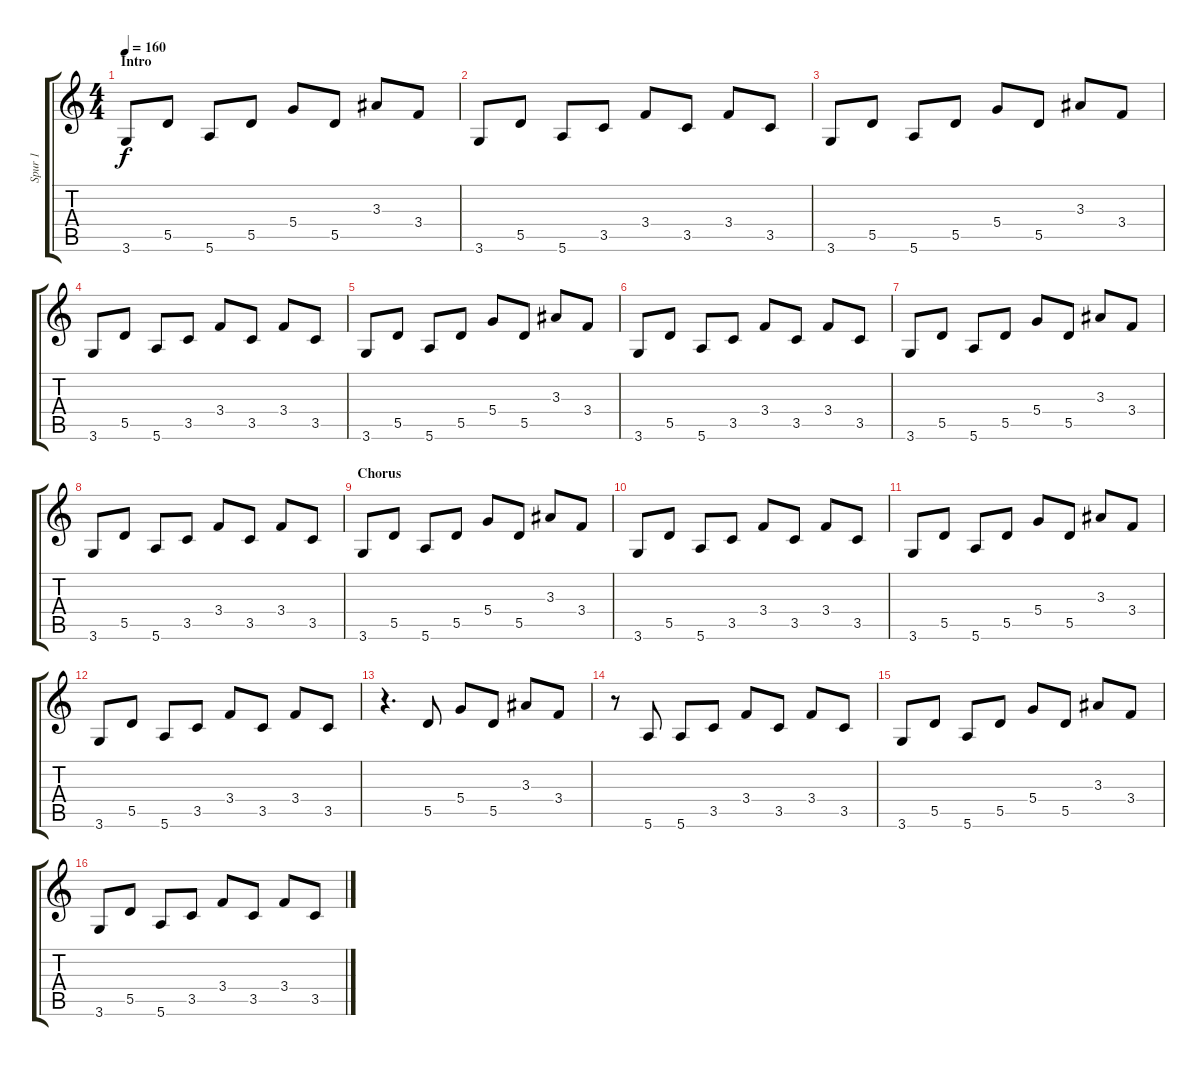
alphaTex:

\track ("Spur 1" "Spur 1") {instrument overdrivenguitar}
\staff {score tabs}
\tuning (E4 B3 G3 D3 A2 E2) {hide}
\ts (4 4)
\section ("" "Intro")
\tempo 160
\clef g2
\ks c
3.6.8{dy f instrument overdrivenguitar} 5.5.8 5.6.8 5.5.8 5.4.8 5.5.8 3.3.8 3.4.8 |
3.6.8 5.5.8 5.6.8 3.5.8 3.4.8 3.5.8 3.4.8 3.5.8 |
3.6.8 5.5.8 5.6.8 5.5.8 5.4.8 5.5.8 3.3.8 3.4.8 |
3.6.8 5.5.8 5.6.8 3.5.8 3.4.8 3.5.8 3.4.8 3.5.8 |
3.6.8 5.5.8 5.6.8 5.5.8 5.4.8 5.5.8 3.3.8 3.4.8 |
3.6.8 5.5.8 5.6.8 3.5.8 3.4.8 3.5.8 3.4.8 3.5.8 |
3.6.8 5.5.8 5.6.8 5.5.8 5.4.8 5.5.8 3.3.8 3.4.8 |
3.6.8 5.5.8 5.6.8 3.5.8 3.4.8 3.5.8 3.4.8 3.5.8 |
\section ("" "Chorus")
3.6.8 5.5.8 5.6.8 5.5.8 5.4.8 5.5.8 3.3.8 3.4.8 |
3.6.8 5.5.8 5.6.8 3.5.8 3.4.8 3.5.8 3.4.8 3.5.8 |
3.6.8 5.5.8 5.6.8 5.5.8 5.4.8 5.5.8 3.3.8 3.4.8 |
3.6.8 5.5.8 5.6.8 3.5.8 3.4.8 3.5.8 3.4.8 3.5.8 |
r.4{d} 5.5.8 5.4.8 5.5.8 3.3.8 3.4.8 |
r.8 5.6.8 5.6.8 3.5.8 3.4.8 3.5.8 3.4.8 3.5.8 |
3.6.8 5.5.8 5.6.8 5.5.8 5.4.8 5.5.8 3.3.8 3.4.8 |
3.6.8 5.5.8 5.6.8 3.5.8 3.4.8 3.5.8 3.4.8 3.5.8
